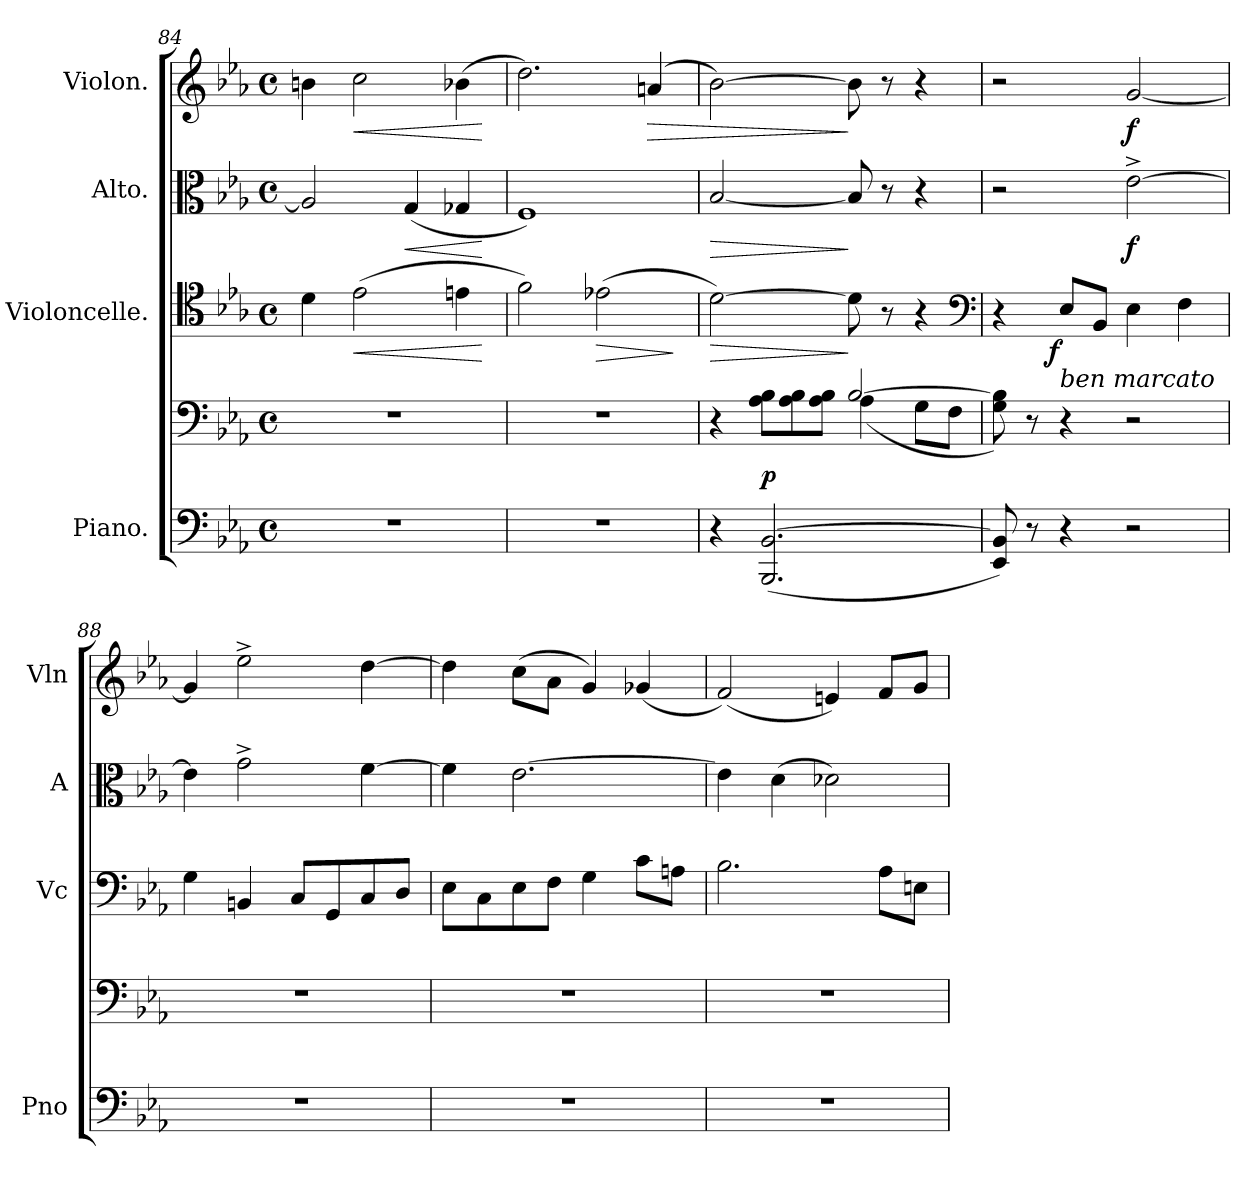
**kern	**kern	**dynam	**kern	**dynam	**kern	**dynam	**kern	**dynam
*part4	*part4	*part4	*part3	*part3	*part2	*part2	*part1	*part1
*staff5	*staff4	*staff4/5	*staff3	*staff3	*staff2	*staff2	*staff1	*staff1
*I"Piano.	*	*	*I"Violoncelle.	*	*I"Alto.	*	*I"Violon.	*
*I'Pno	*	*	*I'Vc	*	*I'A	*	*I'Vln	*
*clefF4	*clefF4	*	*clefC4	*	*clefC3	*	*clefG2	*
*k[b-e-a-]	*k[b-e-a-]	*	*k[b-e-a-]	*	*k[b-e-a-]	*	*k[b-e-a-]	*
*c:	*c:	*	*c:	*	*c:	*	*c:	*
*M4/4	*M4/4	*	*M4/4	*	*M4/4	*	*M4/4	*
*met(c)	*met(c)	*	*met(c)	*	*met(c)	*	*met(c)	*
=84	=84	=84	=84	=84	=84	=84	=84	=84
1r	1r	.	4d\	.	2A-/]	.	4bn\	.
!	!	!	!	!LO:HP:b	!	!	!	!LO:HP:b
.	.	.	(2e-\	<	.	.	2cc\	<
!	!	!	!	!	!	!LO:HP:b	!	!
.	.	.	.	.	(4G/	<	.	.
.	.	.	4en\	.	4G-X/	.	(4b-X\	.
.	.	.	.	[	.	[	.	[
=85	=85	=85	=85	=85	=85	=85	=85	=85
1r	1r	.	2f\)	.	1F)	.	2.dd\)	.
!	!	!	!	!LO:HP:b	!	!	!	!
.	.	.	(2e-X\	>	.	.	.	.
!	!	!	!	!	!	!	!	!LO:HP:b
.	.	.	.	.	.	.	(4an/	>
.	.	.	.	]	.	.	.	.
=86	=86	=86	=86	=86	=86	=86	=86	=86
*	*^	*	*	*	*	*	*	*
!	!	!	!	!	!LO:HP:b	!	!LO:HP:b	!	!
4r	4r	2ryy	.	[2d\)	>	[2B-/	>	[2b-\)	.
*	*Xtuplet	*	*	*	*	*	*	*	*
(2.BBB-/ [2.BB-/	12A-\ 12B-\L	.	p	.	.	.	.	.	.
.	12A-\ 12B-\	.	.	.	.	.	.	.	.
.	12A-\ 12B-\J	.	.	.	.	.	.	.	.
.	[2B-/	(4A-\	.	8d\]	]	8B-/]	]	8b-\]	]
.	.	.	.	8r	.	8r	.	8r	.
.	.	8G\L	.	4r	.	4r	.	4r	.
.	.	8F\J	.	.	.	.	.	.	.
*	*v	*v	*	*	*	*	*	*	*
*	*	*	*clefF4	*	*	*	*	*
=87	=87	=87	=87	=87	=87	=87	=87	=87
8EE-/ 8BB-]/)	8G\ 8B-]\)	.	4r	.	2r	.	2r	.
8r	8r	.	.	.	.	.	.	.
!	!	!	!LO:TX:b:i:t=ben marcato	!	!	!	!	!
!	!	!	!	!LO:DY:rj	!	!	!	!
4r	4r	.	8E-/L	f	.	.	.	.
.	.	.	8BB-/J	.	.	.	.	.
2r	2r	.	4E-\	.	[2e-^\	f	[2g/	f
.	.	.	4F\	.	.	.	.	.
=88	=88	=88	=88	=88	=88	=88	=88	=88
1r	1r	.	4G\	.	4e-\]	.	4g/]	.
.	.	.	4BBn/	.	2g^\	.	2ee-^\	.
.	.	.	8C/L	.	.	.	.	.
.	.	.	8GG/	.	.	.	.	.
.	.	.	8C/	.	[4f\	.	[4dd\	.
.	.	.	8D/J	.	.	.	.	.
=89	=89	=89	=89	=89	=89	=89	=89	=89
1r	1r	.	8E-\L	.	4f\]	.	4dd\]	.
.	.	.	8C\	.	.	.	.	.
.	.	.	8E-\	.	[2.e-\	.	(8cc\L	.
.	.	.	8F\J	.	.	.	8a-\J	.
.	.	.	4G\	.	.	.	4g/)	.
.	.	.	8c\L	.	.	.	(4g-X/	.
.	.	.	8An\J	.	.	.	.	.
=90	=90	=90	=90	=90	=90	=90	=90	=90
1r	1r	.	2.B-\	.	4e-\]	.	(2f/)	.
.	.	.	.	.	(4d\	.	.	.
.	.	.	.	.	2d-X\)	.	4en/)	.
.	.	.	8A-\L	.	.	.	8f/L	.
.	.	.	8En\J	.	.	.	8g/J	.
=	=	=	=	=	=	=	=	=
*-	*-	*-	*-	*-	*-	*-	*-	*-
